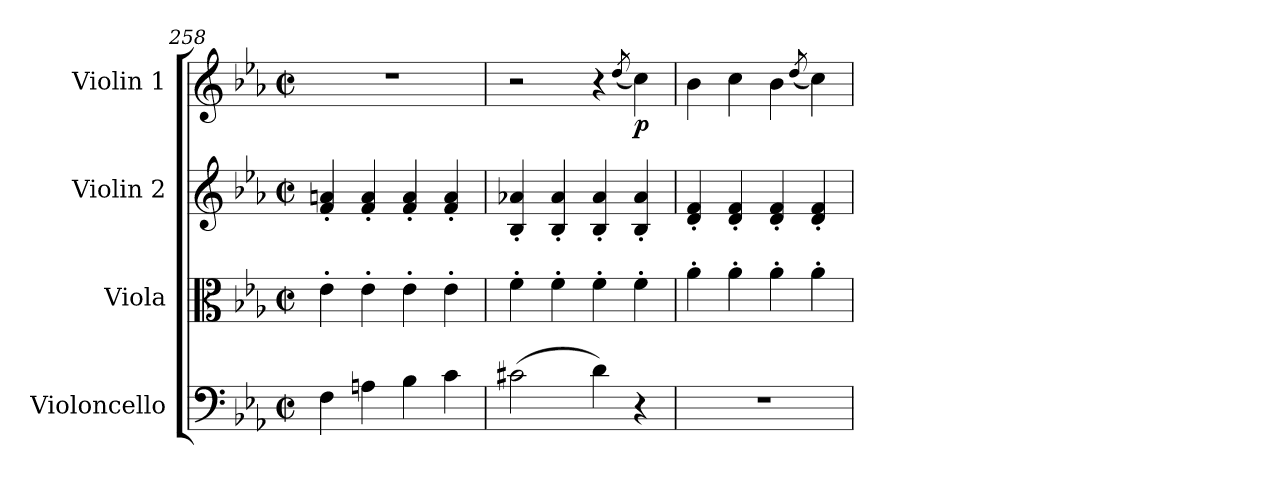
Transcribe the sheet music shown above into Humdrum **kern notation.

**kern	**kern	**kern	**kern	**dynam
*part4	*part3	*part2	*part1	*part1
*staff4	*staff3	*staff2	*staff1	*staff1
*I"Violoncello	*I"Viola	*I"Violin 2	*I"Violin 1	*
*I'Vc	*I'Vla	*I'Vln	*I'Vln	*
*clefF4	*clefC3	*clefG2	*clefG2	*
*k[b-e-a-]	*k[b-e-a-]	*k[b-e-a-]	*k[b-e-a-]	*
*M2/2	*M2/2	*M2/2	*M2/2	*
*met(c|)	*met(c|)	*met(c|)	*met(c|)	*
=258	=258	=258	=258	=258
4F\	4e-'\	4f/' 4an/'	1r	.
4An\	4e-'\	4f/' 4a/'	.	.
4B-\	4e-'\	4f/' 4a/'	.	.
4c\	4e-'\	4f/' 4a/'	.	.
=259	=259	=259	=259	=259
(2c#X\	4f'\	4B-/' 4a-X/'	2r	.
.	4f'\	4B-/' 4a-/'	.	.
4d\)	4f'\	4B-/' 4a-/'	4r	.
.	.	.	(8qdd/	.
!	!	!	!	!LO:DY:b
4r	4f'\	4B-/' 4a-/'	4cc\)	p
=260	=260	=260	=260	=260
1r	4a-'\	4d/' 4f/'	4b-\	.
.	4a-'\	4d/' 4f/'	4cc\	.
.	4a-'\	4d/' 4f/'	4b-\	.
.	.	.	(8qdd/	.
.	4a-'\	4d/' 4f/'	4cc\)	.
=	=	=	=	=
*-	*-	*-	*-	*-
